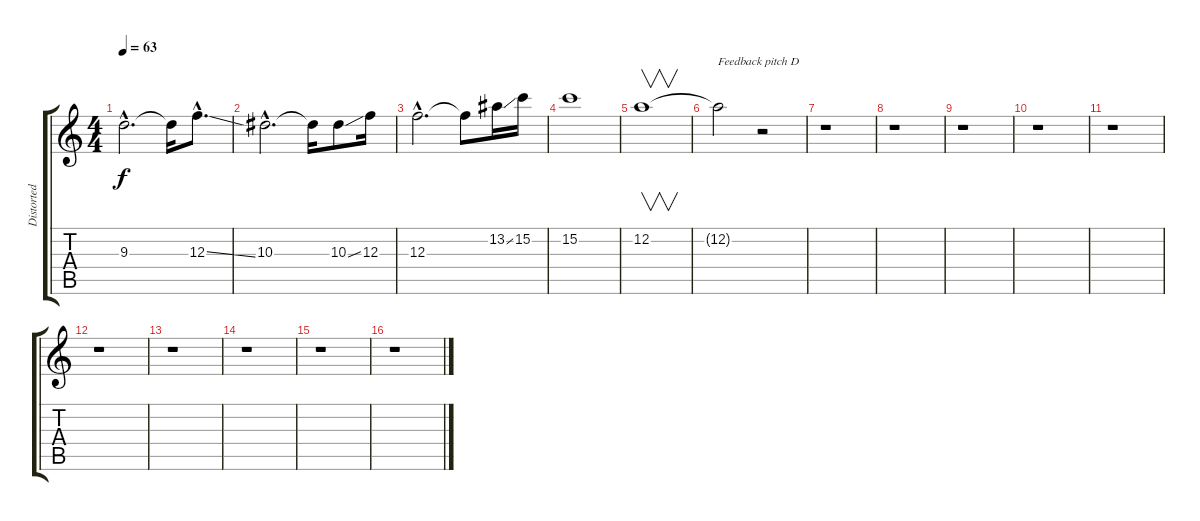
\track ("Distorted Guitar 3" "Distorted ") {instrument overdrivenguitar}
\staff {score tabs}
\tuning (D4 A3 F3 C3 G2 D2) {hide}
\ts (4 4)
\tempo 63
\clef g2
\ks c
9.3{hac}.2{d dy f} 9.3{t}.16 12.3{ss hac}.8{d} |
10.3{hac}.2{d} 10.3{t}.16 10.3{ss}.8 12.3.16 |
12.3{hac}.2{d} 12.3{t}.8 13.2{ss}.16 15.2.16 |
15.2.1 |
12.2.1{v} |
12.2{t}.2{txt "Feedback pitch D"} r.2 |
r.1 |
r.1 |
r.1 |
r.1 |
r.1 |
r.1 |
r.1 |
r.1 |
r.1 |
r.1
